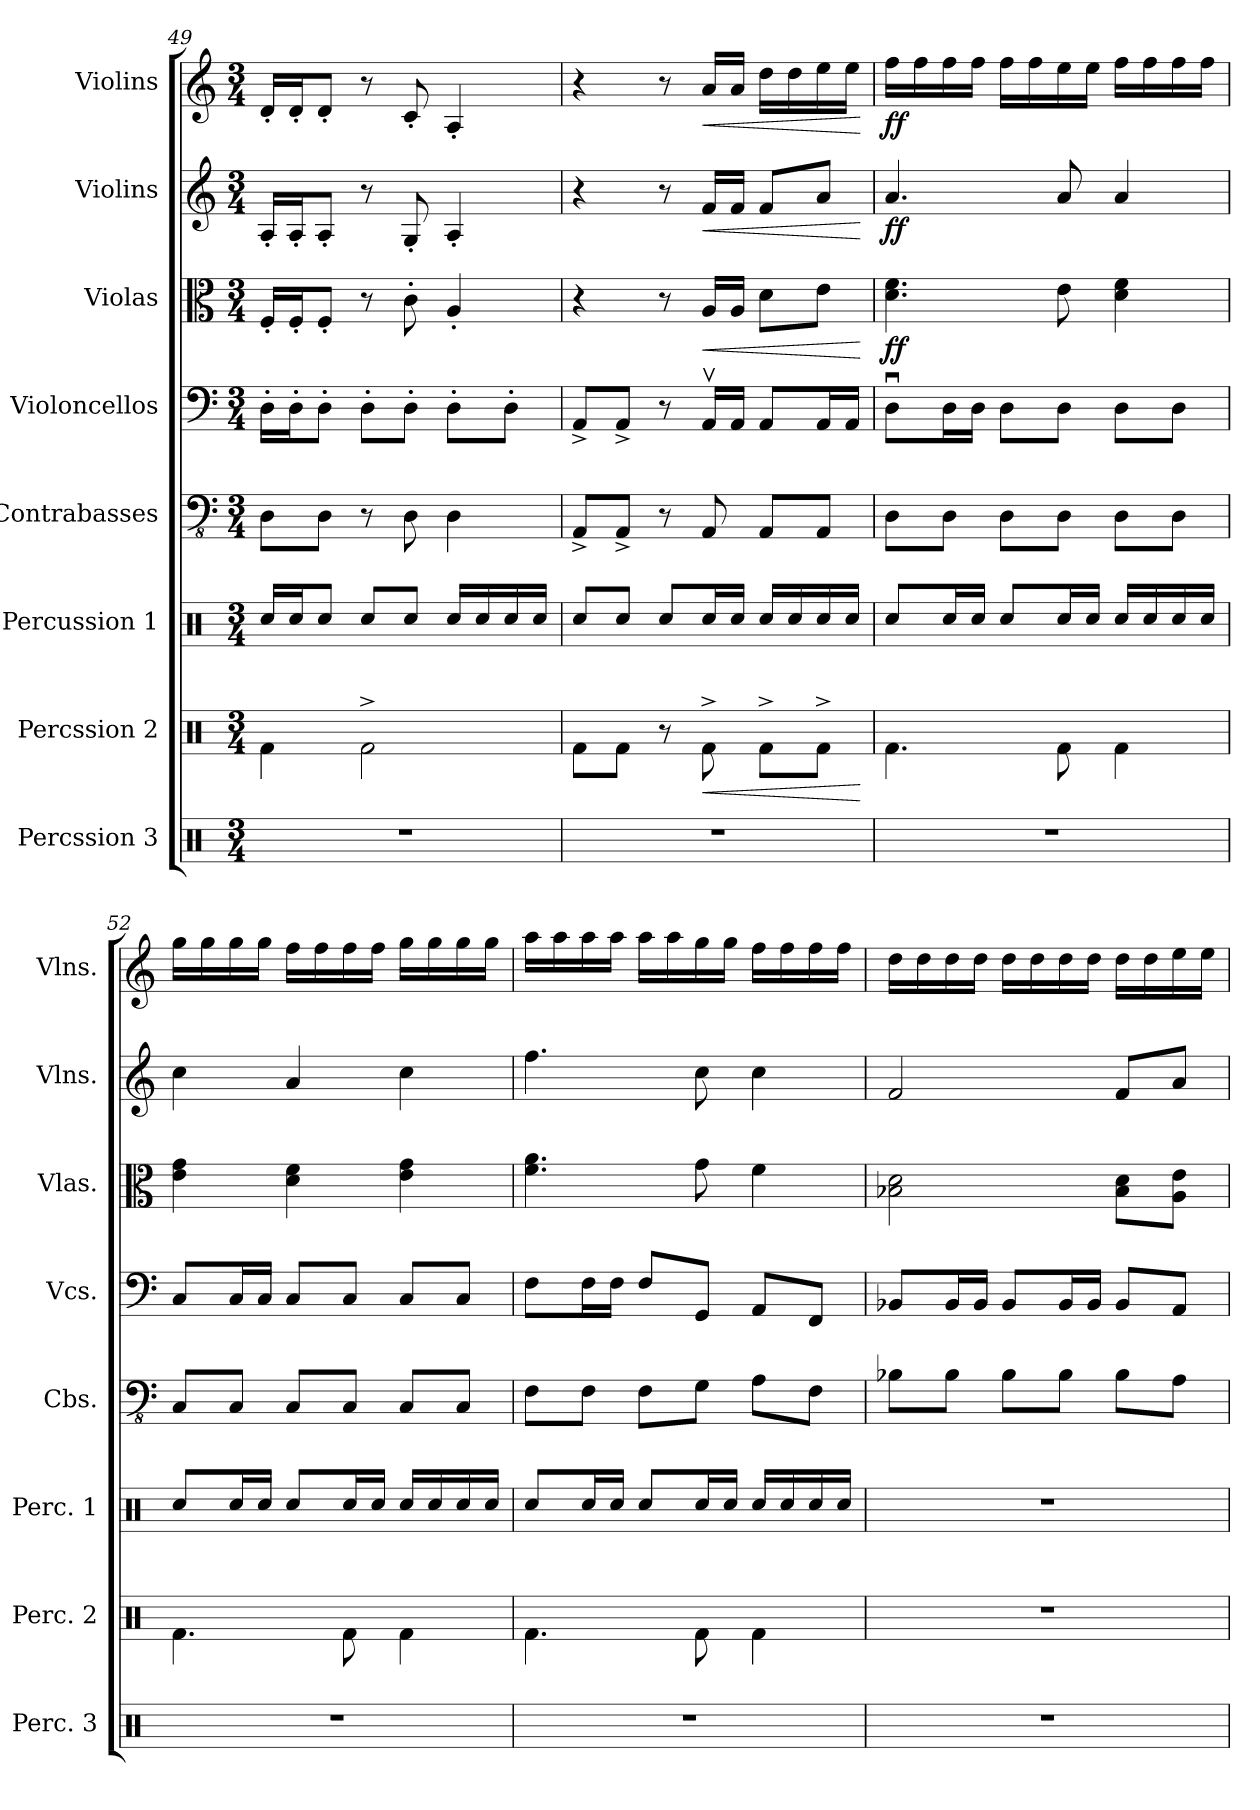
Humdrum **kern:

**kern	**kern	**dynam	**kern	**kern	**kern	**kern	**dynam	**kern	**dynam	**kern	**dynam
*part8	*part7	*part7	*part6	*part5	*part4	*part3	*part3	*part2	*part2	*part1	*part1
*staff8	*staff7	*staff7	*staff6	*staff5	*staff4	*staff3	*staff3	*staff2	*staff2	*staff1	*staff1
*I"Percssion 3	*I"Percssion 2	*	*I"Percussion 1	*I"Contrabasses	*I"Violoncellos	*I"Violas	*	*I"Violins	*	*I"Violins	*
*I'Perc. 3	*I'Perc. 2	*	*I'Perc. 1	*I'Cbs.	*I'Vcs.	*I'Vlas.	*	*I'Vlns.	*	*I'Vlns.	*
*clefX	*clefX	*	*clefX	*clefFv4	*clefF4	*clefC3	*	*clefG2	*	*clefG2	*
*k[]	*k[]	*	*k[]	*k[]	*k[]	*k[]	*	*k[]	*	*k[]	*
*M3/4	*M3/4	*	*M3/4	*M3/4	*M3/4	*M3/4	*	*M3/4	*	*M3/4	*
=49	=49	=49	=49	=49	=49	=49	=49	=49	=49	=49	=49
2.r	4Rf\	.	16Rcc/LL	8DD\L	16D'\LL	16F'/LL	.	16A'/LL	.	16d'/LL	.
.	.	.	16Rcc/J	.	16D'\J	16F'/J	.	16A'/J	.	16d'/J	.
.	.	.	8Rcc/J	8DD\J	8D'\J	8F'/J	.	8A'/J	.	8d'/J	.
.	2Rf^\	.	8Rcc/L	8r	8D'\L	8r	.	8r	.	8r	.
.	.	.	8Rcc/J	8DD\	8D'\J	8c'\	.	8G'/	.	8c'/	.
.	.	.	16Rcc/LL	4DD\	8D'\L	4A'/	.	4A'/	.	4A'/	.
.	.	.	16Rcc/	.	.	.	.	.	.	.	.
.	.	.	16Rcc/	.	8D'\J	.	.	.	.	.	.
.	.	.	16Rcc/JJ	.	.	.	.	.	.	.	.
=50	=50	=50	=50	=50	=50	=50	=50	=50	=50	=50	=50
2.r	8Rf\L	.	8Rcc/L	8AAA^/L	8AA^/L	4r	.	4r	.	4r	.
.	8Rf\J	.	8Rcc/J	8AAA^/J	8AA^/J	.	.	.	.	.	.
.	8r	.	8Rcc/L	8r	8r	8r	.	8r	.	8r	.
!	!	!LO:HP:b	!	!	!	!	!LO:HP:b	!	!LO:HP:b	!	!LO:HP:b
.	8Rf^\	<	16Rcc/L	8AAA/	16AAv/LL	16A/LL	<	16f/LL	<	16a/LL	<
.	.	.	16Rcc/JJ	.	16AA/JJ	16A/JJ	.	16f/JJ	.	16a/JJ	.
.	8Rf^\L	.	16Rcc/LL	8AAA/L	8AA/L	8d\L	.	8f/L	.	16dd\LL	.
.	.	.	16Rcc/	.	.	.	.	.	.	16dd\	.
.	8Rf^\J	.	16Rcc/	8AAA/J	16AA/L	8e\J	.	8a/J	.	16ee\	.
.	.	.	16Rcc/JJ	.	16AA/JJ	.	.	.	.	16ee\JJ	.
.	.	[	.	.	.	.	[	.	[	.	[
=51	=51	=51	=51	=51	=51	=51	=51	=51	=51	=51	=51
!	!	!	!	!	!	!	!LO:DY:b	!	!LO:DY:b	!	!LO:DY:b
2.r	4.Rf\	.	8Rcc/L	8DD\L	8Du\L	4.d\ 4.f\	ff	4.a/	ff	16ff\LL	ff
.	.	.	.	.	.	.	.	.	.	16ff\	.
.	.	.	16Rcc/L	8DD\J	16D\L	.	.	.	.	16ff\	.
.	.	.	16Rcc/JJ	.	16D\JJ	.	.	.	.	16ff\JJ	.
.	.	.	8Rcc/L	8DD\L	8D\L	.	.	.	.	16ff\LL	.
.	.	.	.	.	.	.	.	.	.	16ff\	.
.	8Rf\	.	16Rcc/L	8DD\J	8D\J	8e\	.	8a/	.	16ee\	.
.	.	.	16Rcc/JJ	.	.	.	.	.	.	16ee\JJ	.
.	4Rf\	.	16Rcc/LL	8DD\L	8D\L	4d\ 4f\	.	4a/	.	16ff\LL	.
.	.	.	16Rcc/	.	.	.	.	.	.	16ff\	.
.	.	.	16Rcc/	8DD\J	8D\J	.	.	.	.	16ff\	.
.	.	.	16Rcc/JJ	.	.	.	.	.	.	16ff\JJ	.
!!LO:LB:g=z
=52	=52	=52	=52	=52	=52	=52	=52	=52	=52	=52	=52
2.r	4.Rf\	.	8Rcc/L	8CC/L	8C/L	4e\ 4g\	.	4cc\	.	16gg\LL	.
.	.	.	.	.	.	.	.	.	.	16gg\	.
.	.	.	16Rcc/L	8CC/J	16C/L	.	.	.	.	16gg\	.
.	.	.	16Rcc/JJ	.	16C/JJ	.	.	.	.	16gg\JJ	.
.	.	.	8Rcc/L	8CC/L	8C/L	4d\ 4f\	.	4a/	.	16ff\LL	.
.	.	.	.	.	.	.	.	.	.	16ff\	.
.	8Rf\	.	16Rcc/L	8CC/J	8C/J	.	.	.	.	16ff\	.
.	.	.	16Rcc/JJ	.	.	.	.	.	.	16ff\JJ	.
.	4Rf\	.	16Rcc/LL	8CC/L	8C/L	4e\ 4g\	.	4cc\	.	16gg\LL	.
.	.	.	16Rcc/	.	.	.	.	.	.	16gg\	.
.	.	.	16Rcc/	8CC/J	8C/J	.	.	.	.	16gg\	.
.	.	.	16Rcc/JJ	.	.	.	.	.	.	16gg\JJ	.
=53	=53	=53	=53	=53	=53	=53	=53	=53	=53	=53	=53
2.r	4.Rf\	.	8Rcc/L	8FF\L	8F\L	4.f\ 4.a\	.	4.ff\	.	16aa\LL	.
.	.	.	.	.	.	.	.	.	.	16aa\	.
.	.	.	16Rcc/L	8FF\J	16F\L	.	.	.	.	16aa\	.
.	.	.	16Rcc/JJ	.	16F\JJ	.	.	.	.	16aa\JJ	.
.	.	.	8Rcc/L	8FF\L	8F/L	.	.	.	.	16aa\LL	.
.	.	.	.	.	.	.	.	.	.	16aa\	.
.	8Rf\	.	16Rcc/L	8GG\J	8GG/J	8g\	.	8cc\	.	16gg\	.
.	.	.	16Rcc/JJ	.	.	.	.	.	.	16gg\JJ	.
.	4Rf\	.	16Rcc/LL	8AA\L	8AA/L	4f\	.	4cc\	.	16ff\LL	.
.	.	.	16Rcc/	.	.	.	.	.	.	16ff\	.
.	.	.	16Rcc/	8FF\J	8FF/J	.	.	.	.	16ff\	.
.	.	.	16Rcc/JJ	.	.	.	.	.	.	16ff\JJ	.
=54	=54	=54	=54	=54	=54	=54	=54	=54	=54	=54	=54
2.r	2.r	.	2.r	8BB-X\L	8BB-X/L	2B-X\ 2d\	.	2f/	.	16dd\LL	.
.	.	.	.	.	.	.	.	.	.	16dd\	.
.	.	.	.	8BB-\J	16BB-/L	.	.	.	.	16dd\	.
.	.	.	.	.	16BB-/JJ	.	.	.	.	16dd\JJ	.
.	.	.	.	8BB-\L	8BB-/L	.	.	.	.	16dd\LL	.
.	.	.	.	.	.	.	.	.	.	16dd\	.
.	.	.	.	8BB-\J	16BB-/L	.	.	.	.	16dd\	.
.	.	.	.	.	16BB-/JJ	.	.	.	.	16dd\JJ	.
.	.	.	.	8BB-\L	8BB-/L	8B-\ 8d\L	.	8f/L	.	16dd\LL	.
.	.	.	.	.	.	.	.	.	.	16dd\	.
.	.	.	.	8AA\J	8AA/J	8A\ 8e\J	.	8a/J	.	16ee\	.
.	.	.	.	.	.	.	.	.	.	16ee\JJ	.
=	=	=	=	=	=	=	=	=	=	=	=
*-	*-	*-	*-	*-	*-	*-	*-	*-	*-	*-	*-
